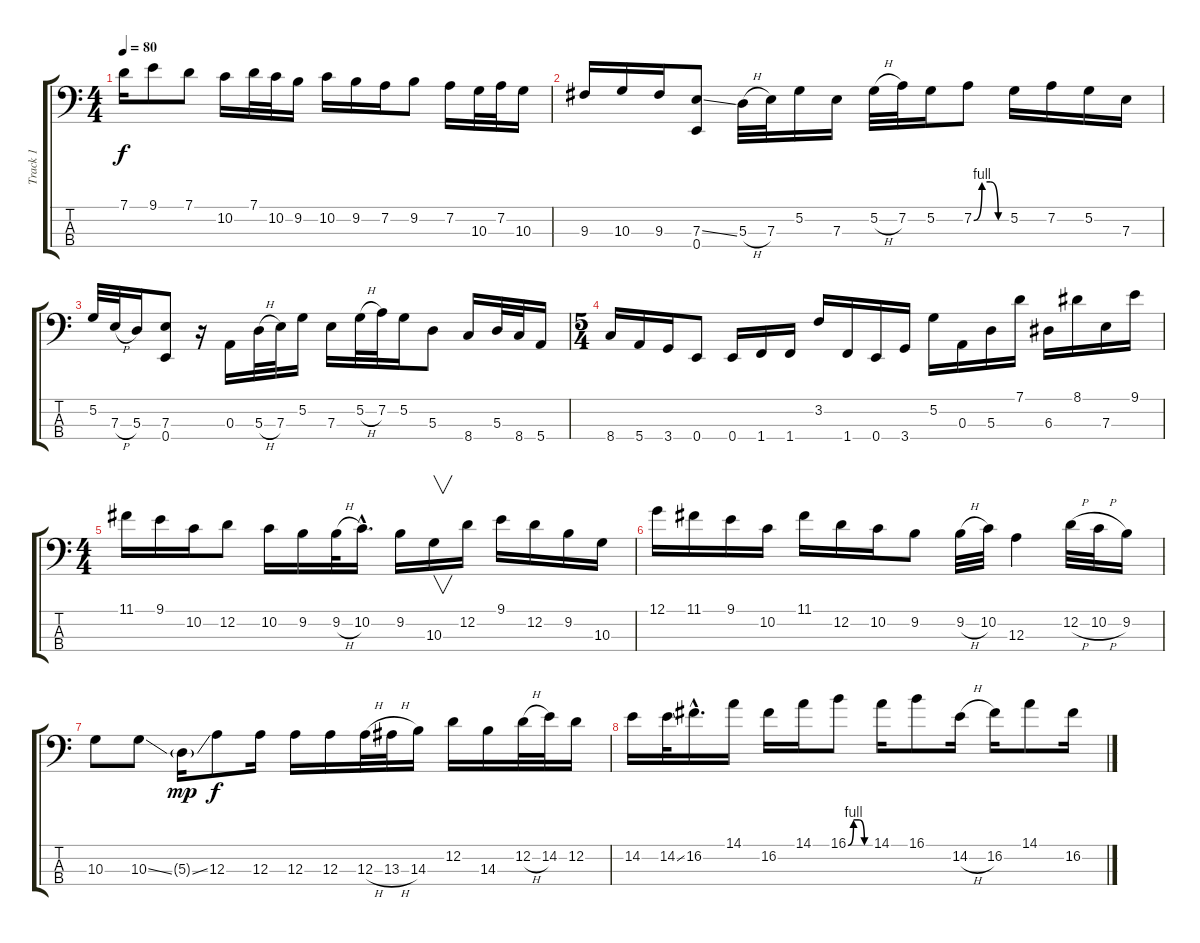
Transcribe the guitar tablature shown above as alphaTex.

\track ("Track 1" "Track 1") {instrument electricbassfinger}
\staff {score tabs}
\tuning (G2 D2 A1 E1) {hide}
\ts (4 4)
\tempo 80
\clef f4
\ks c
7.1{t}.16{dy f} 9.1.8 7.1.8 10.2.16 7.1.32 10.2.32 9.2.16 10.2.16 9.2.16 7.2.16 9.2.8 7.2.16 10.3.32 7.2.32 10.3.16 |
9.3.16 10.3.16 9.3.16 (7.3{ss} 0.4).8 5.3{h}.32 7.3.32 5.2.16 7.3.16 5.2{h}.32 7.2.32 5.2.16 7.2{be (custom 0 0 15 4 30 4 45 0 60 0)}.8 5.2.16 7.2.16 5.2.16 7.3.16 |
5.2.32 7.3{h}.32 5.3.16 (7.3 0.4).8 r.16 0.3.16 5.3{h}.32 7.3.32 5.2.16 7.3.16 5.2{h}.32 7.2.32 5.2.16 5.3.8 8.4.16 5.3.32 8.4.32 5.4.16 |
\ts (5 4)
8.4.16 5.4.16 3.4.16 0.4.8 0.4.16 1.4.16 1.4.16 3.2.16 1.4.16 0.4.16 3.4.16 5.2.16 0.3.16 5.3.16 7.1.16 6.3.16 8.1.16 7.3.16 9.1.16 |
\ts (4 4)
\section ("" "")
11.1.16 9.1.16 10.2.16 12.2.8 10.2.16 9.2.16 9.2{h}.32 10.2{hac}.16{d} 9.2.16 10.3.16{v} 12.2.16 9.1.16 12.2.16 9.2.16 10.3.16 |
12.1.16 11.1.16 9.1.16 10.2.16 11.1.16 12.2.16 10.2.16 9.2.8 9.2{h}.32 10.2.32 12.3.4 12.2{h}.32 10.2{h}.32 9.2.16 |
\section ("" "")
10.3.8 10.3{ss}.8 5.3{ss g}.16{dy mp} 12.3.8{dy f} 12.3.16 12.3.16 12.3.16 12.3{h}.32 13.3{h}.32 14.3.16 12.2.16 14.3.16 12.2{h}.32 14.2.32 12.2.16 |
14.2.16 14.2{ss}.32 16.2{hac}.16{d} 14.1.16 16.2.16 14.1.16 16.1{be (custom 0 0 15 4 30 4 45 0 60 0)}.8 14.1.16 16.1.8 14.2{h}.16 16.2.16 14.1.8 16.2.16
